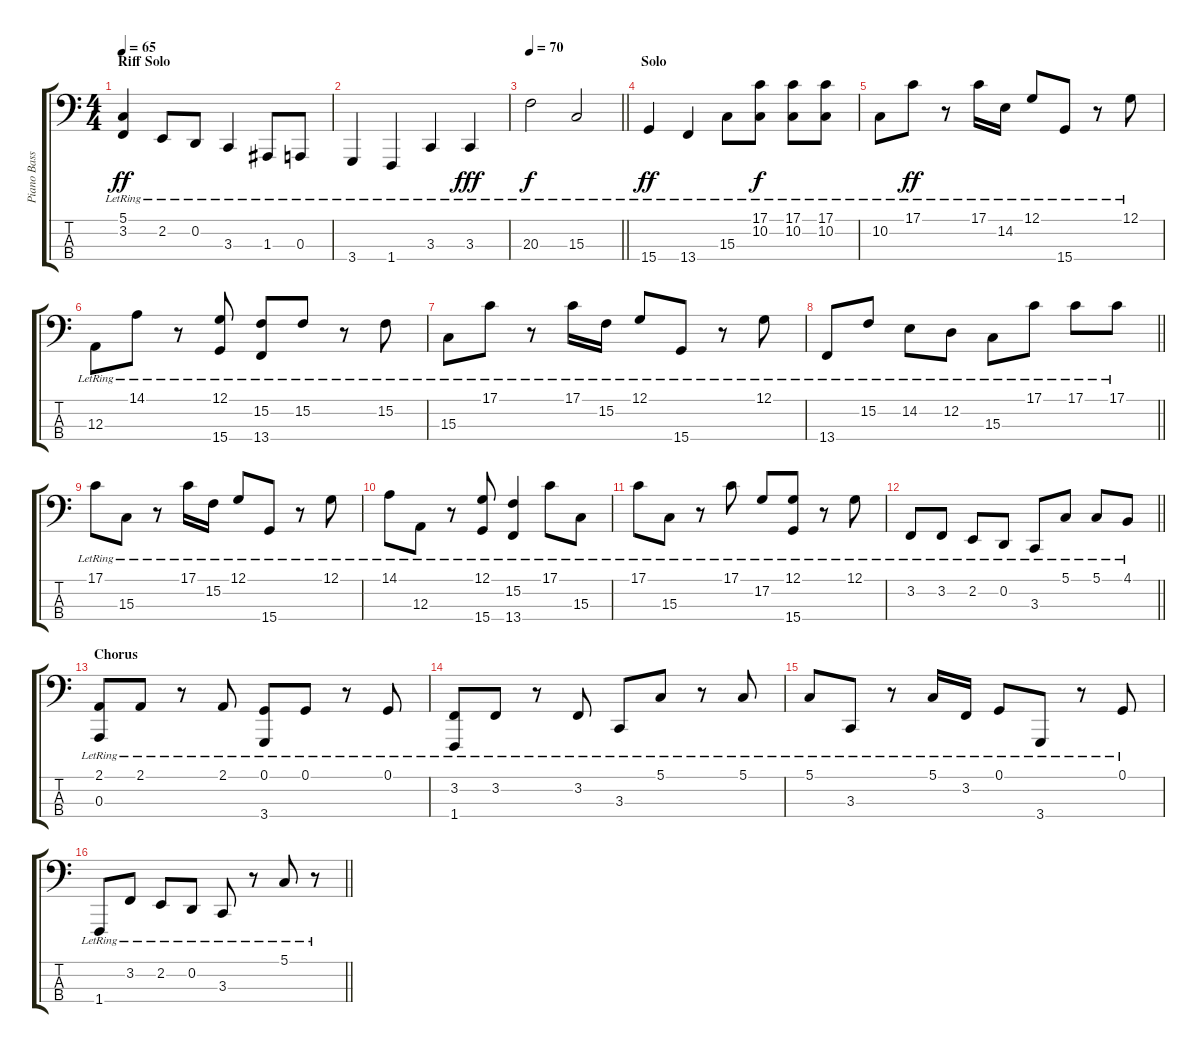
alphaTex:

\track ("Piano Bass (Paul McCartney)" "Piano Bass") {instrument acousticgrandpiano}
\staff {score tabs}
\tuning (G2 D2 A1 E1) {hide}
\ts (4 4)
\section ("" "Riff Solo")
\tempo 65
\clef f4
\ks c
(5.1{t} 3.2{lr}).4{dy ff} 2.2{lr}.8 0.2{lr}.8 3.3{lr}.4 1.3{lr}.8 0.3{lr}.8 |
3.4{lr}.4 1.4{lr}.4 3.3{lr}.4 3.3{lr}.4{dy fff} |
\tempo 70
\barLineRight lightlight
20.3{lr}.2{dy f} 15.3{lr}.2 |
\section ("" "Solo")
15.4{lr}.4{dy ff} 13.4{lr}.4 15.3{lr}.8 (17.1{lr} 10.2{lr}).8{dy f} (17.1{lr} 10.2{lr}).8 (17.1{lr} 10.2{lr}).8 |
10.2{lr}.8 17.1{lr}.8{dy ff} r.8 17.1{lr}.16 14.2{lr}.16 12.1{lr}.8 15.4{lr}.8 r.8 12.1{lr}.8 |
12.3{lr}.8 14.1{lr}.8 r.8 (12.1{lr} 15.4{lr}).8 (15.2{lr} 13.4{lr}).8 15.2{lr}.8 r.8 15.2{lr}.8 |
15.3{lr}.8 17.1{lr}.8 r.8 17.1{lr}.16 15.2{lr}.16 12.1{lr}.8 15.4{lr}.8 r.8 12.1{lr}.8 |
\barLineRight lightlight
13.4{lr}.8 15.2{lr}.8 14.2{lr}.8 12.2{lr}.8 15.3{lr}.8 17.1{lr}.8 17.1{lr}.8 17.1{lr}.8 |
17.1{lr}.8 15.3{lr}.8 r.8 17.1{lr}.16 15.2{lr}.16 12.1{lr}.8 15.4{lr}.8 r.8 12.1{lr}.8 |
14.1{lr}.8 12.3{lr}.8 r.8 (12.1{lr} 15.4{lr}).8 (15.2{lr} 13.4{lr}).4 17.1{lr}.8 15.3{lr}.8 |
17.1{lr}.8 15.3{lr}.8 r.8 17.1{lr}.8 17.2{lr}.8 (12.1{lr} 15.4{lr}).8 r.8 12.1{lr}.8 |
\barLineRight lightlight
3.2{lr}.8 3.2{lr}.8 2.2{lr}.8 0.2{lr}.8 3.3{lr}.8 5.1{lr}.8 5.1{lr}.8 4.1{lr}.8 |
\section ("" "Chorus")
(2.1{lr} 0.3{lr}).8 2.1{lr}.8 r.8 2.1{lr}.8 (0.1{lr} 3.4{lr}).8 0.1{lr}.8 r.8 0.1{lr}.8 |
(3.2{lr} 1.4{lr}).8 3.2{lr}.8 r.8 3.2{lr}.8 3.3{lr}.8 5.1{lr}.8 r.8 5.1{lr}.8 |
5.1{lr}.8 3.3{lr}.8 r.8 5.1{lr}.16 3.2{lr}.16 0.1{lr}.8 3.4{lr}.8 r.8 0.1{lr}.8 |
\barLineRight lightlight
1.4{lr}.8 3.2{lr}.8 2.2{lr}.8 0.2{lr}.8 3.3{lr}.8 r.8 5.1{lr}.8 r.8
